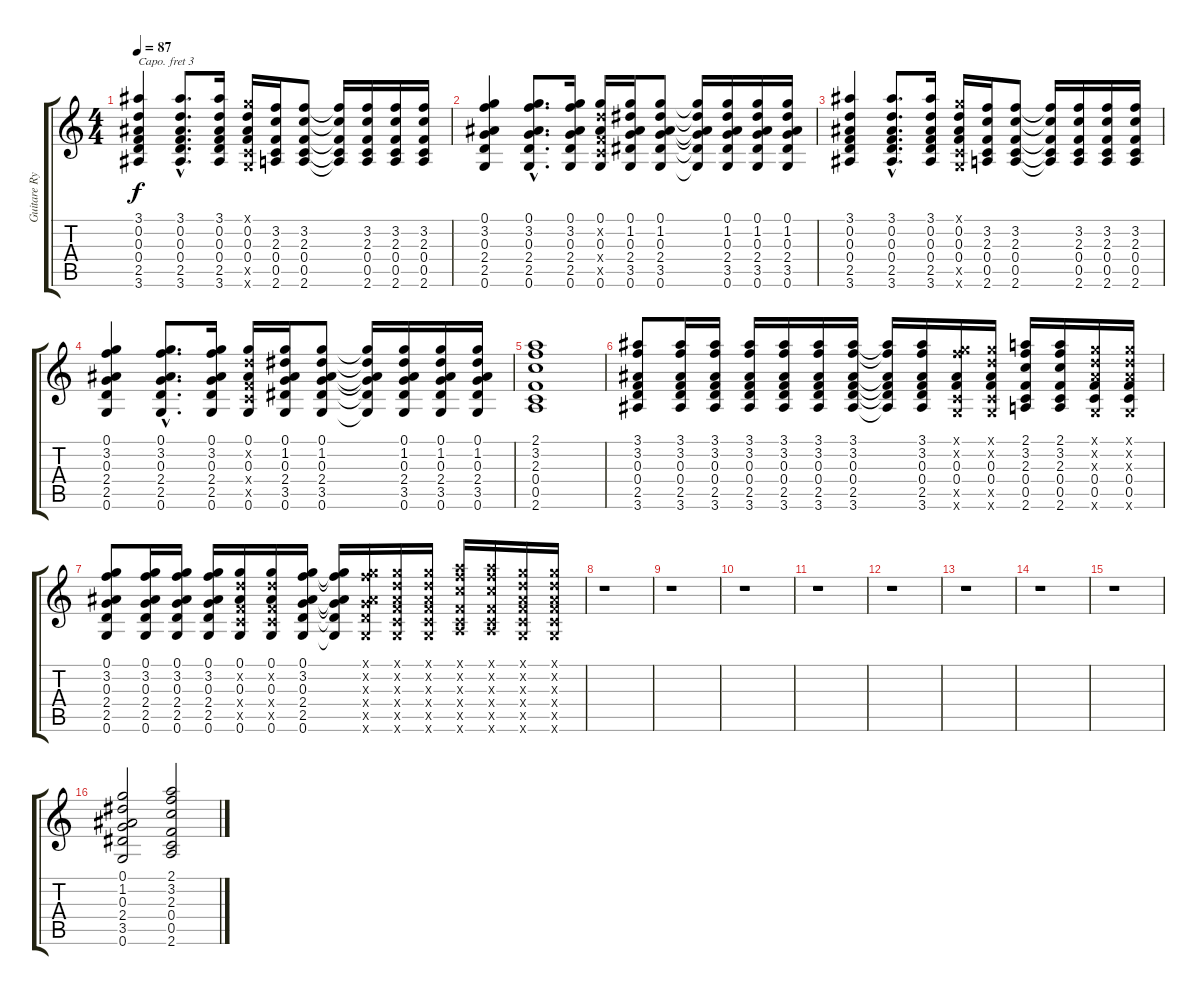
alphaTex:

\track ("Guitare Rythmique" "Guitare Ry") {instrument acousticguitarnylon}
\staff {score tabs}
\capo 3
\tuning (E4 B3 G3 D3 A2 E2) {hide}
\ts (4 4)
\tempo 87
\clef g2
\ks c
(3.1 0.2 0.3 0.4 2.5 3.6).4{dy f} (3.1{hac} 0.2{hac} 0.3{hac} 0.4{hac} 2.5{hac} 3.6{hac}).8{d} (3.1 0.2 0.3 0.4 2.5 3.6).16 (0.1{x} 0.2 0.3 0.4 0.5{x} 0.6{x}).16 (3.2 2.3 0.4 0.5 2.6).16 (3.2 2.3 0.4 0.5 2.6).8 (3.2{t} 2.3{t} 0.4{t} 0.5{t} 2.6{t}).16 (3.2 2.3 0.4 0.5 2.6).16 (3.2 2.3 0.4 0.5 2.6).16 (3.2 2.3 0.4 0.5 2.6).16 |
(0.1 3.2 0.3 2.4 2.5 0.6).4 (0.1{hac} 3.2{hac} 0.3{hac} 2.4{hac} 2.5{hac} 0.6{hac}).8{d} (0.1 3.2 0.3 2.4 2.5 0.6).16 (0.1 0.2{x} 0.3 0.4{x} 0.5{x} 0.6).16 (0.1 1.2 0.3 2.4 3.5 0.6).16 (0.1 1.2 0.3 2.4 3.5 0.6).8 (0.1{t} 1.2{t} 0.3{t} 2.4{t} 3.5{t} 0.6{t}).16 (0.1 1.2 0.3 2.4 3.5 0.6).16 (0.1 1.2 0.3 2.4 3.5 0.6).16 (0.1 1.2 0.3 2.4 3.5 0.6).16 |
(3.1 0.2 0.3 0.4 2.5 3.6).4 (3.1{hac} 0.2{hac} 0.3{hac} 0.4{hac} 2.5{hac} 3.6{hac}).8{d} (3.1 0.2 0.3 0.4 2.5 3.6).16 (0.1{x} 0.2 0.3 0.4 0.5{x} 0.6{x}).16 (3.2 2.3 0.4 0.5 2.6).16 (3.2 2.3 0.4 0.5 2.6).8 (3.2{t} 2.3{t} 0.4{t} 0.5{t} 2.6{t}).16 (3.2 2.3 0.4 0.5 2.6).16 (3.2 2.3 0.4 0.5 2.6).16 (3.2 2.3 0.4 0.5 2.6).16 |
(0.1 3.2 0.3 2.4 2.5 0.6).4 (0.1{hac} 3.2{hac} 0.3{hac} 2.4{hac} 2.5{hac} 0.6{hac}).8{d} (0.1 3.2 0.3 2.4 2.5 0.6).16 (0.1 0.2{x} 0.3 0.4{x} 0.5{x} 0.6).16 (0.1 1.2 0.3 2.4 3.5 0.6).16 (0.1 1.2 0.3 2.4 3.5 0.6).8 (0.1{t} 1.2{t} 0.3{t} 2.4{t} 3.5{t} 0.6{t}).16 (0.1 1.2 0.3 2.4 3.5 0.6).16 (0.1 1.2 0.3 2.4 3.5 0.6).16 (0.1 1.2 0.3 2.4 3.5 0.6).16 |
(2.1 3.2 2.3 0.4 0.5 2.6).1 |
(3.1 3.2 0.3 0.4 2.5 3.6).8 (3.1 3.2 0.3 0.4 2.5 3.6).16 (3.1 3.2 0.3 0.4 2.5 3.6).16 (3.1 3.2 0.3 0.4 2.5 3.6).16 (3.1 3.2 0.3 0.4 2.5 3.6).16 (3.1 3.2 0.3 0.4 2.5 3.6).16 (3.1 3.2 0.3 0.4 2.5 3.6).16 (3.1{t} 3.2{t} 0.3{t} 0.4{t} 2.5{t} 3.6{t}).16 (3.1 3.2 0.3 0.4 2.5 3.6).16 (0.1{x} 3.2{x} 0.3 0.4 0.5{x} 0.6{x}).16 (0.1{x} 0.2{x} 0.3 0.4 0.5{x} 0.6{x}).16 (2.1 3.2 2.3 0.4 0.5 2.6).16 (2.1 3.2 2.3 0.4 0.5 2.6).16 (0.1{x} 0.2{x} 0.3{x} 0.4 0.5 0.6{x}).16 (0.1{x} 0.2{x} 0.3{x} 0.4 0.5 0.6{x}).16 |
(0.1 3.2 0.3 2.4 2.5 0.6).8 (0.1 3.2 0.3 2.4 2.5 0.6).16 (0.1 3.2 0.3 2.4 2.5 0.6).16 (0.1 3.2 0.3 2.4 2.5 0.6).16 (0.1 0.2{x} 0.3 0.4{x} 0.5{x} 0.6).16 (0.1 0.2{x} 0.3 0.4{x} 0.5{x} 0.6).16 (0.1 3.2 0.3 2.4 2.5 0.6).16 (0.1{t} 3.2{t} 0.3{t} 2.4{t} 2.5{t} 0.6{t}).16 (0.1{x} 3.2{x} 0.3{x} 2.4{x} 2.5{x} 0.6{x}).16 (0.1{x} 0.2{x} 0.3{x} 0.4{x} 0.5{x} 0.6{x}).16 (0.1{x} 0.2{x} 0.3{x} 0.4{x} 0.5{x} 0.6{x}).16 (2.1{x} 3.2{x} 2.3{x} 0.4{x} 0.5{x} 2.6{x}).16 (2.1{x} 3.2{x} 2.3{x} 0.4{x} 0.5{x} 2.6{x}).16 (0.1{x} 0.2{x} 0.3{x} 0.4{x} 0.5{x} 0.6{x}).16 (0.1{x} 0.2{x} 0.3{x} 0.4{x} 0.5{x} 0.6{x}).16 |
r.1 |
r.1 |
r.1 |
r.1 |
r.1 |
r.1 |
r.1 |
r.1 |
(0.1 1.2 0.3 2.4 3.5 0.6).2 (2.1 3.2 2.3 0.4 0.5 2.6).2
